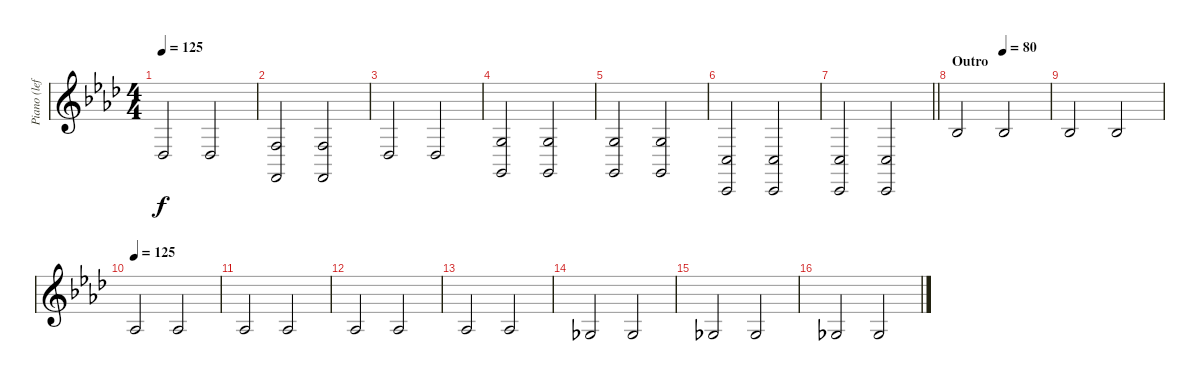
\track ("Piano (left hand)" "Piano (lef") {instrument acousticgrandpiano}
\staff {score}
\tuning (E4 B3 G3 D3 A2 E2 B1) {hide}
\ts (4 4)
\tempo 125
\clef g2
\ks fminor
4.5.2{dy f} 4.5.2 |
(3.4 1.6).2 (3.4 1.6).2 |
4.5.2 4.5.2 |
(5.4 3.6).2 (5.4 3.6).2 |
(5.4 3.6).2 (5.4 3.6).2 |
(3.5 1.7).2 (3.5 1.7).2 |
\barLineRight lightlight
(3.5 1.7).2 (3.5 1.7).2 |
\section ("" "Outro")
\tempo (80 0.5)
8.4.2 8.4.2 |
8.4.2 8.4.2 |
\tempo 125
11.5.2 11.5.2 |
11.5.2 11.5.2 |
11.5.2 11.5.2 |
11.5.2 11.5.2 |
9.5.2 9.5.2 |
9.5.2 9.5.2 |
9.5.2 9.5.2
